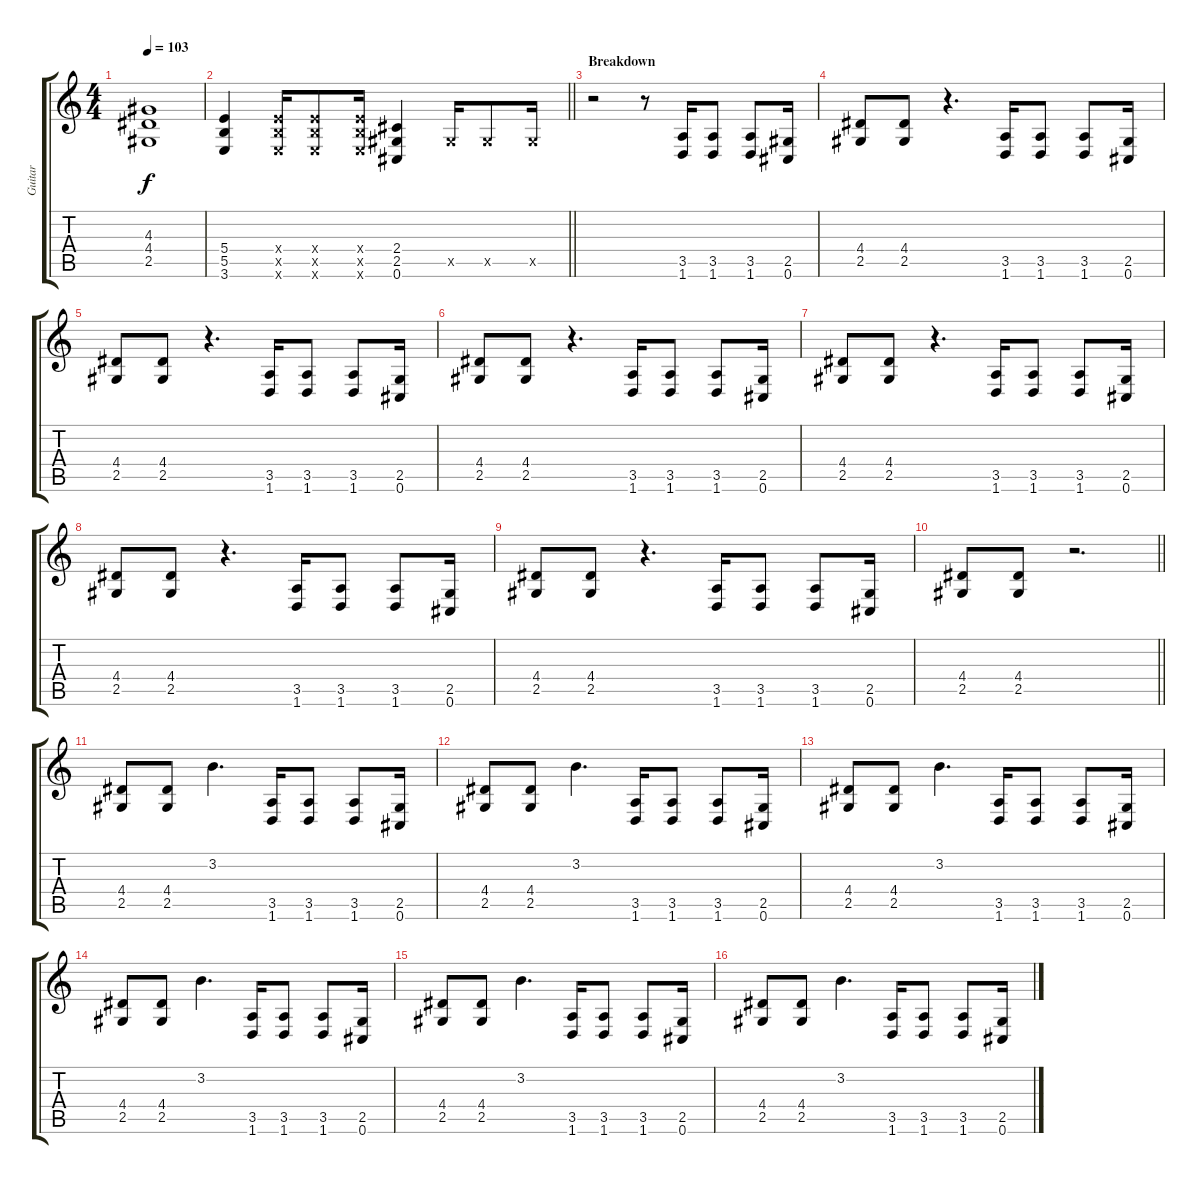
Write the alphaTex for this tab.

\track ("Guitar" "Guitar") {instrument distortionguitar}
\staff {score tabs}
\tuning (Db4 Ab3 E3 B2 Gb2 Db2) {hide}
\ts (4 4)
\tempo 103
\clef g2
\ks c
(4.3 4.4 2.5).1{dy f} |
\barLineRight lightlight
(5.4 5.5 3.6).4 (5.4{x} 5.5{x} 3.6{x}).16 (5.4{x} 5.5{x} 3.6{x}).8 (5.4{x} 5.5{x} 3.6{x}).16 (2.4 2.5 0.6).4 2.5{x}.16 2.5{x}.8 2.5{x}.16 |
\section ("" "Breakdown")
r.2{volume 3 instrument distortionguitar} r.8 (3.5 1.6).16 (3.5 1.6).8 (3.5 1.6).8 (2.5 0.6).16 |
(4.4 2.5).8 (4.4 2.5).8 r.4{d} (3.5 1.6).16 (3.5 1.6).8 (3.5 1.6).8 (2.5 0.6).16 |
(4.4 2.5).8 (4.4 2.5).8 r.4{d} (3.5 1.6).16 (3.5 1.6).8 (3.5 1.6).8 (2.5 0.6).16 |
(4.4 2.5).8 (4.4 2.5).8 r.4{d} (3.5 1.6).16 (3.5 1.6).8 (3.5 1.6).8 (2.5 0.6).16 |
(4.4 2.5).8 (4.4 2.5).8 r.4{d} (3.5 1.6).16 (3.5 1.6).8 (3.5 1.6).8 (2.5 0.6).16 |
(4.4 2.5).8 (4.4 2.5).8 r.4{d} (3.5 1.6).16 (3.5 1.6).8 (3.5 1.6).8 (2.5 0.6).16 |
(4.4 2.5).8 (4.4 2.5).8 r.4{d} (3.5 1.6).16 (3.5 1.6).8 (3.5 1.6).8 (2.5 0.6).16 |
\barLineRight lightlight
(4.4 2.5).8 (4.4 2.5).8 r.2{d} |
(4.4 2.5).8{volume 13 instrument distortionguitar} (4.4 2.5).8 3.2.4{d} (3.5 1.6).16 (3.5 1.6).8 (3.5 1.6).8 (2.5 0.6).16 |
(4.4 2.5).8 (4.4 2.5).8 3.2.4{d} (3.5 1.6).16 (3.5 1.6).8 (3.5 1.6).8 (2.5 0.6).16 |
(4.4 2.5).8 (4.4 2.5).8 3.2.4{d} (3.5 1.6).16 (3.5 1.6).8 (3.5 1.6).8 (2.5 0.6).16 |
(4.4 2.5).8 (4.4 2.5).8 3.2.4{d} (3.5 1.6).16 (3.5 1.6).8 (3.5 1.6).8 (2.5 0.6).16 |
(4.4 2.5).8 (4.4 2.5).8 3.2.4{d} (3.5 1.6).16 (3.5 1.6).8 (3.5 1.6).8 (2.5 0.6).16 |
(4.4 2.5).8 (4.4 2.5).8 3.2.4{d} (3.5 1.6).16 (3.5 1.6).8 (3.5 1.6).8 (2.5 0.6).16
